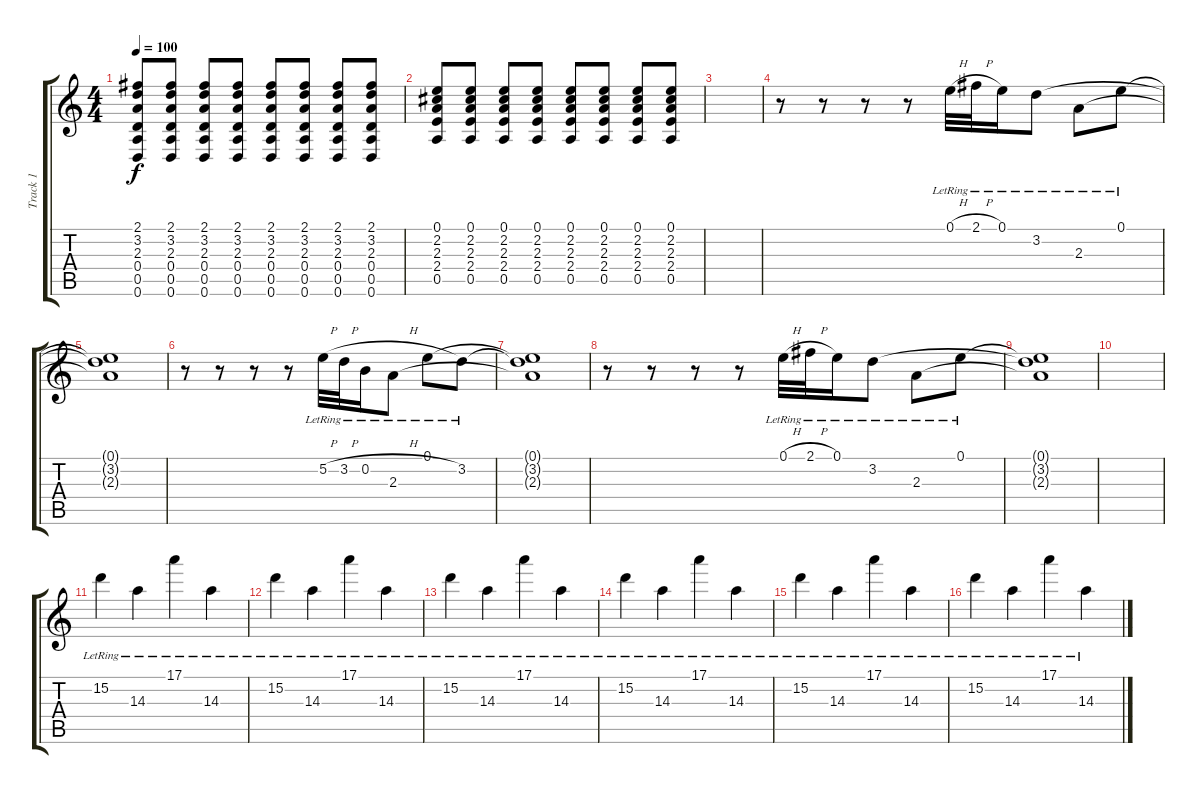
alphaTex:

\track ("Track 1" "Track 1") {instrument overdrivenguitar}
\staff {score tabs}
\tuning (E4 B3 G3 D3 A2 D2) {hide}
\ts (4 4)
\tempo 100
\clef g2
\ks c
(2.1 3.2 2.3 0.4 0.5 0.6).8{dy f} (2.1 3.2 2.3 0.4 0.5 0.6).8 (2.1 3.2 2.3 0.4 0.5 0.6).8 (2.1 3.2 2.3 0.4 0.5 0.6).8 (2.1 3.2 2.3 0.4 0.5 0.6).8 (2.1 3.2 2.3 0.4 0.5 0.6).8 (2.1 3.2 2.3 0.4 0.5 0.6).8 (2.1 3.2 2.3 0.4 0.5 0.6).8 |
(0.1 2.2 2.3 2.4 0.5).8 (0.1 2.2 2.3 2.4 0.5).8 (0.1 2.2 2.3 2.4 0.5).8 (0.1 2.2 2.3 2.4 0.5).8 (0.1 2.2 2.3 2.4 0.5).8 (0.1 2.2 2.3 2.4 0.5).8 (0.1 2.2 2.3 2.4 0.5).8 (0.1 2.2 2.3 2.4 0.5).8 |
|
r.8 r.8 r.8 r.8 0.1{h lr}.32 2.1{h lr}.32 0.1{lr}.16 3.2{lr}.8 2.3{lr}.8 0.1{lr}.8 |
(0.1{t} 3.2{t} 2.3{t}).1 |
r.8 r.8 r.8 r.8 5.2{h lr}.32 3.2{h lr}.32 0.2{h lr}.16 2.3{lr}.8 0.1{lr}.8 3.2{lr}.8 |
(0.1{t} 3.2{t} 2.3{t}).1 |
r.8 r.8 r.8 r.8 0.1{h lr}.32 2.1{h lr}.32 0.1{lr}.16 3.2{lr}.8 2.3{lr}.8 0.1{lr}.8 |
(0.1{t} 3.2{t} 2.3{t}).1 |
|
15.2{lr}.4{instrument overdrivenguitar} 14.3{lr}.4 17.1{lr}.4 14.3{lr}.4 |
15.2{lr}.4 14.3{lr}.4 17.1{lr}.4 14.3{lr}.4 |
15.2{lr}.4 14.3{lr}.4 17.1{lr}.4 14.3{lr}.4 |
15.2{lr}.4 14.3{lr}.4 17.1{lr}.4 14.3{lr}.4 |
15.2{lr}.4{instrument overdrivenguitar} 14.3{lr}.4 17.1{lr}.4 14.3{lr}.4 |
15.2{lr}.4 14.3{lr}.4 17.1{lr}.4 14.3{lr}.4
